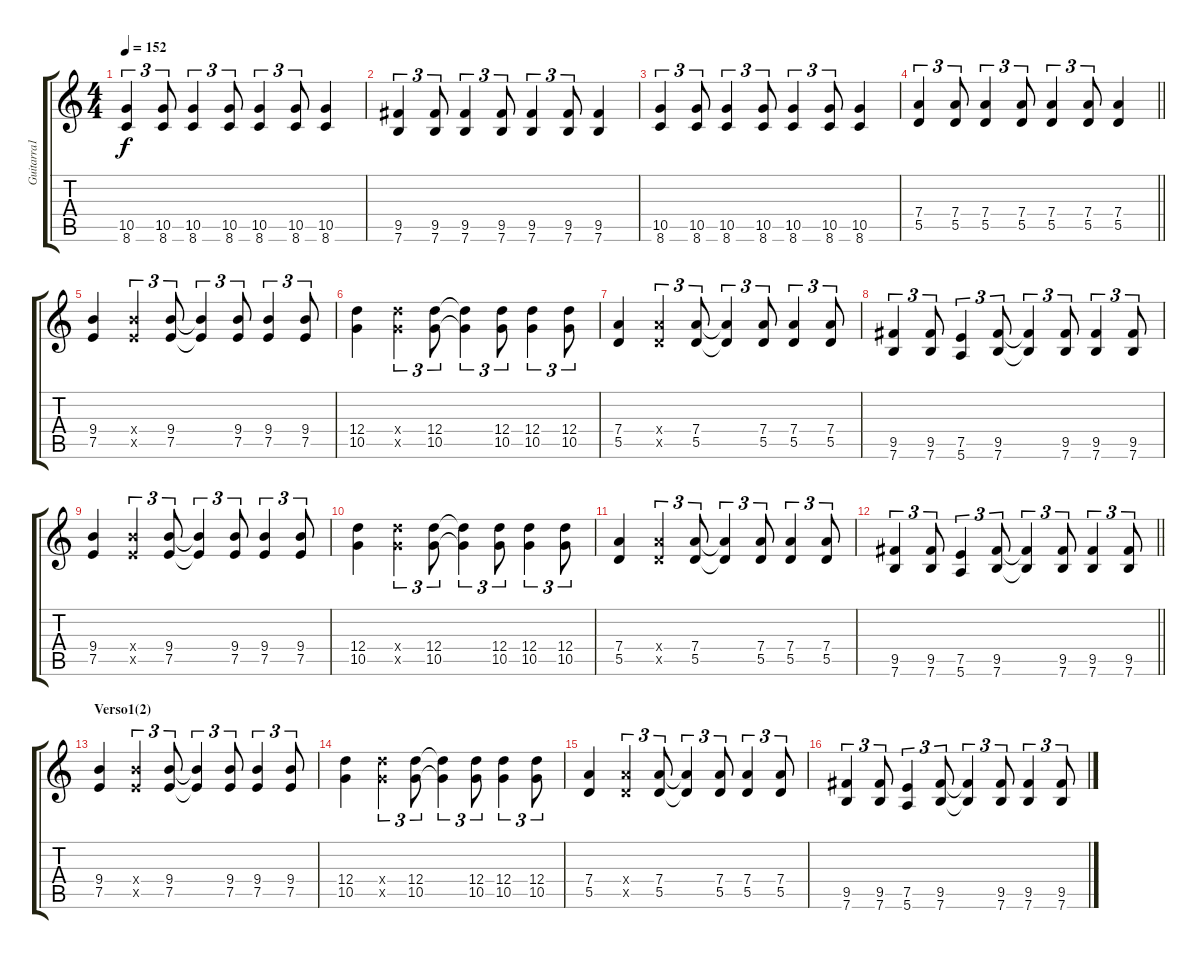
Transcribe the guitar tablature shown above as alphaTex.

\track ("Guitarra1" "Guitarra1") {instrument distortionguitar}
\staff {score tabs}
\tuning (E4 B3 G3 D3 A2 E2) {hide}
\ts (4 4)
\tempo 152
\clef g2
\ks c
(10.5 8.6).4{tu (3 2) dy f} (10.5 8.6).8{tu (3 2)} (10.5 8.6).4{tu (3 2)} (10.5 8.6).8{tu (3 2)} (10.5 8.6).4{tu (3 2)} (10.5 8.6).8{tu (3 2)} (10.5 8.6).4 |
(9.5 7.6).4{tu (3 2)} (9.5 7.6).8{tu (3 2)} (9.5 7.6).4{tu (3 2)} (9.5 7.6).8{tu (3 2)} (9.5 7.6).4{tu (3 2)} (9.5 7.6).8{tu (3 2)} (9.5 7.6).4 |
(10.5 8.6).4{tu (3 2)} (10.5 8.6).8{tu (3 2)} (10.5 8.6).4{tu (3 2)} (10.5 8.6).8{tu (3 2)} (10.5 8.6).4{tu (3 2)} (10.5 8.6).8{tu (3 2)} (10.5 8.6).4 |
\barLineRight lightlight
(7.4 5.5).4{tu (3 2)} (7.4 5.5).8{tu (3 2)} (7.4 5.5).4{tu (3 2)} (7.4 5.5).8{tu (3 2)} (7.4 5.5).4{tu (3 2)} (7.4 5.5).8{tu (3 2)} (7.4 5.5).4 |
(9.4 7.5).4 (9.4{x} 7.5{x}).4{tu (3 2)} (9.4 7.5).8{tu (3 2)} (9.4{t} 7.5{t}).4{tu (3 2)} (9.4 7.5).8{tu (3 2)} (9.4 7.5).4{tu (3 2)} (9.4 7.5).8{tu (3 2)} |
(12.4 10.5).4 (12.4{x} 10.5{x}).4{tu (3 2)} (12.4 10.5).8{tu (3 2)} (12.4{t} 10.5{t}).4{tu (3 2)} (12.4 10.5).8{tu (3 2)} (12.4 10.5).4{tu (3 2)} (12.4 10.5).8{tu (3 2)} |
(7.4 5.5).4 (7.4{x} 5.5{x}).4{tu (3 2)} (7.4 5.5).8{tu (3 2)} (7.4{t} 5.5{t}).4{tu (3 2)} (7.4 5.5).8{tu (3 2)} (7.4 5.5).4{tu (3 2)} (7.4 5.5).8{tu (3 2)} |
(9.5 7.6).4{tu (3 2)} (9.5 7.6).8{tu (3 2)} (7.5 5.6).4{tu (3 2)} (9.5 7.6).8{tu (3 2)} (9.5{t} 7.6{t}).4{tu (3 2)} (9.5 7.6).8{tu (3 2)} (9.5 7.6).4{tu (3 2)} (9.5 7.6).8{tu (3 2)} |
(9.4 7.5).4 (9.4{x} 7.5{x}).4{tu (3 2)} (9.4 7.5).8{tu (3 2)} (9.4{t} 7.5{t}).4{tu (3 2)} (9.4 7.5).8{tu (3 2)} (9.4 7.5).4{tu (3 2)} (9.4 7.5).8{tu (3 2)} |
(12.4 10.5).4 (12.4{x} 10.5{x}).4{tu (3 2)} (12.4 10.5).8{tu (3 2)} (12.4{t} 10.5{t}).4{tu (3 2)} (12.4 10.5).8{tu (3 2)} (12.4 10.5).4{tu (3 2)} (12.4 10.5).8{tu (3 2)} |
(7.4 5.5).4 (7.4{x} 5.5{x}).4{tu (3 2)} (7.4 5.5).8{tu (3 2)} (7.4{t} 5.5{t}).4{tu (3 2)} (7.4 5.5).8{tu (3 2)} (7.4 5.5).4{tu (3 2)} (7.4 5.5).8{tu (3 2)} |
\barLineRight lightlight
(9.5 7.6).4{tu (3 2)} (9.5 7.6).8{tu (3 2)} (7.5 5.6).4{tu (3 2)} (9.5 7.6).8{tu (3 2)} (9.5{t} 7.6{t}).4{tu (3 2)} (9.5 7.6).8{tu (3 2)} (9.5 7.6).4{tu (3 2)} (9.5 7.6).8{tu (3 2)} |
\section ("" "Verso1(2)")
(9.4 7.5).4 (9.4{x} 7.5{x}).4{tu (3 2)} (9.4 7.5).8{tu (3 2)} (9.4{t} 7.5{t}).4{tu (3 2)} (9.4 7.5).8{tu (3 2)} (9.4 7.5).4{tu (3 2)} (9.4 7.5).8{tu (3 2)} |
(12.4 10.5).4 (12.4{x} 10.5{x}).4{tu (3 2)} (12.4 10.5).8{tu (3 2)} (12.4{t} 10.5{t}).4{tu (3 2)} (12.4 10.5).8{tu (3 2)} (12.4 10.5).4{tu (3 2)} (12.4 10.5).8{tu (3 2)} |
(7.4 5.5).4 (7.4{x} 5.5{x}).4{tu (3 2)} (7.4 5.5).8{tu (3 2)} (7.4{t} 5.5{t}).4{tu (3 2)} (7.4 5.5).8{tu (3 2)} (7.4 5.5).4{tu (3 2)} (7.4 5.5).8{tu (3 2)} |
(9.5 7.6).4{tu (3 2)} (9.5 7.6).8{tu (3 2)} (7.5 5.6).4{tu (3 2)} (9.5 7.6).8{tu (3 2)} (9.5{t} 7.6{t}).4{tu (3 2)} (9.5 7.6).8{tu (3 2)} (9.5 7.6).4{tu (3 2)} (9.5 7.6).8{tu (3 2)}
